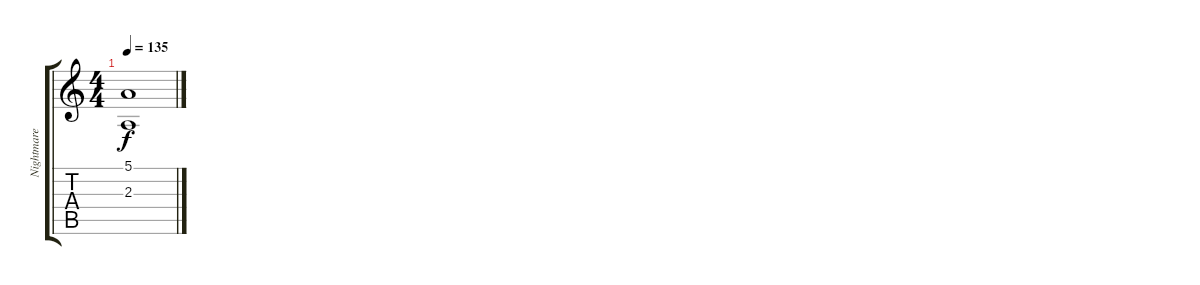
\track ("Nightmare Industrie Synthétiseur 1" "Nightmare ") {instrument stringensemble2}
\staff {score tabs}
\tuning (E4 B3 G3 D3 A2 D2) {hide}
\ts (4 4)
\tempo 135
\clef g2
\ks c
(5.1{t} 2.3{t}).1{dy f}
